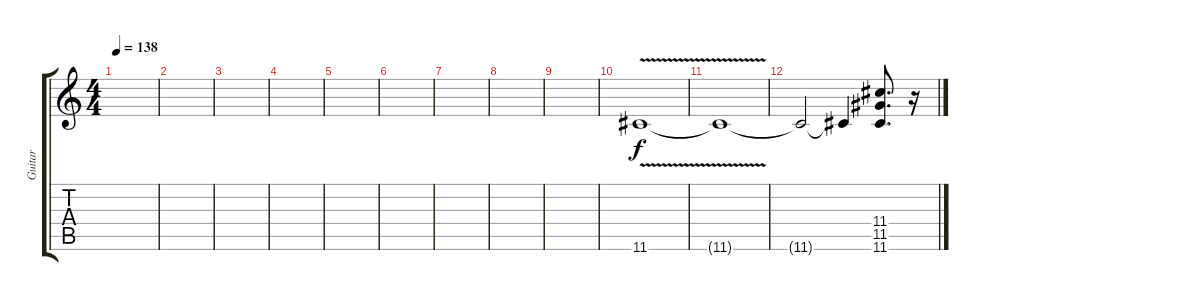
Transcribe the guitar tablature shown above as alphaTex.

\track ("Guitar" "Guitar") {instrument distortionguitar}
\staff {score tabs}
\tuning (E4 B3 G3 D3 A2 D2) {hide}
\ts (4 4)
\tempo 138
\clef g2
\ks c
|
|
|
|
|
|
|
|
|
11.6{v}.1 |
11.6{t}.1 |
11.6{t}.2 11.6{t}.4 (11.4 11.5 11.6).8{d} r.16
